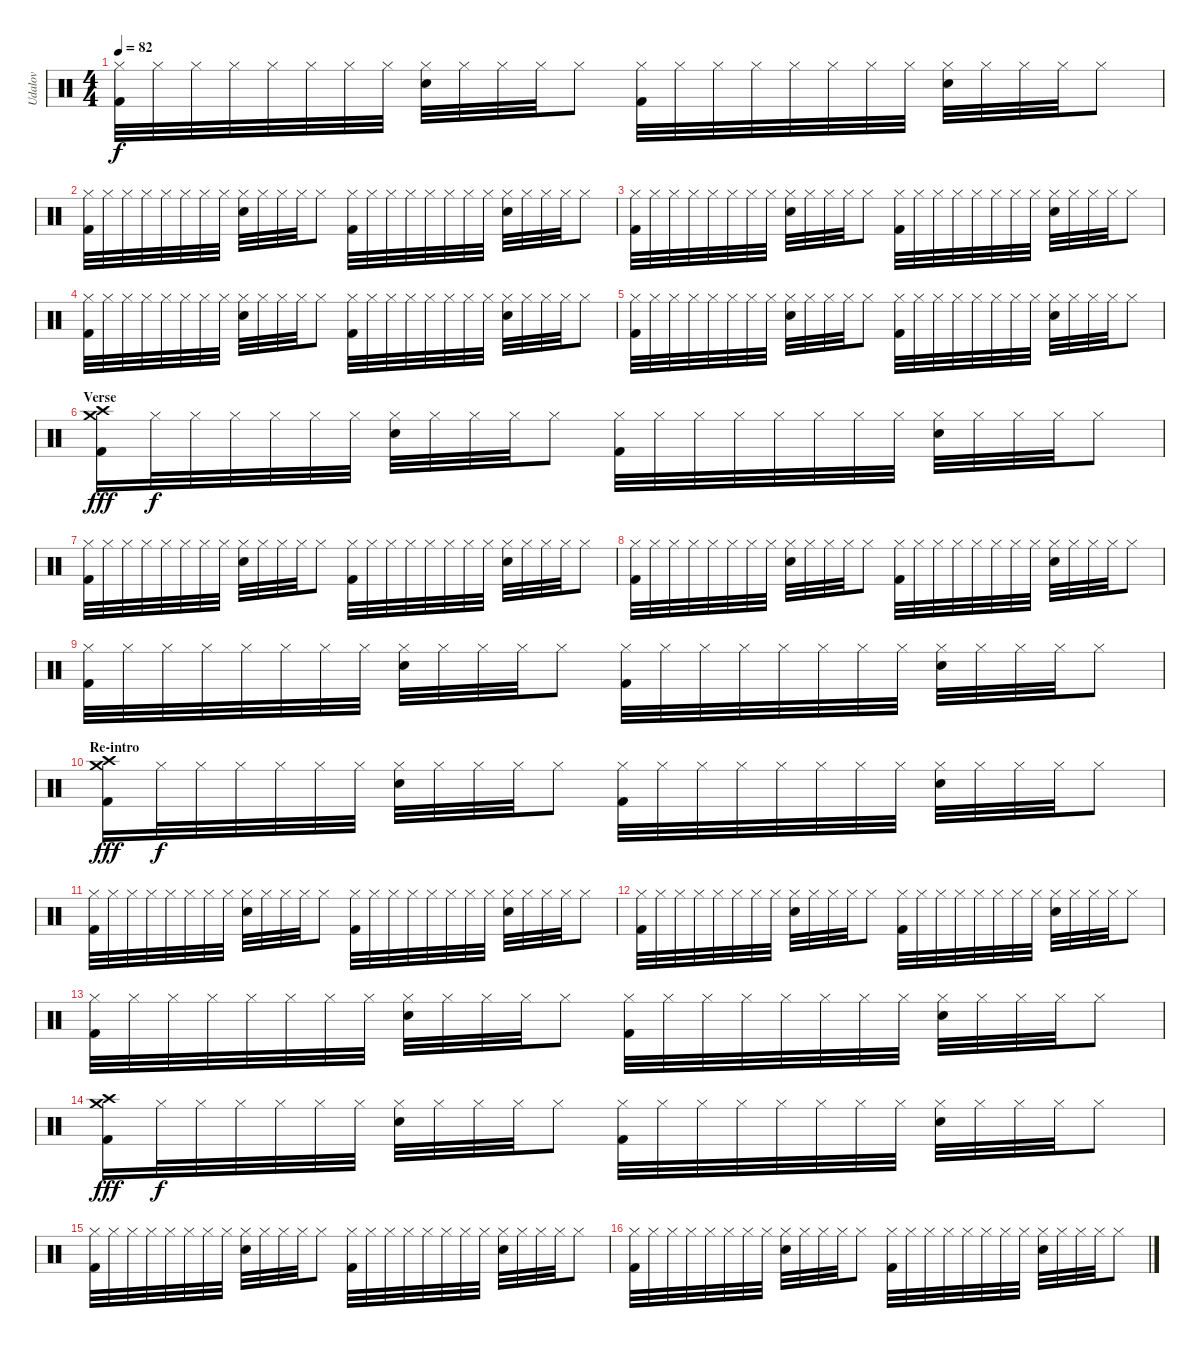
\track ("Udalov" "Udalov") {instrument percussion}
\staff {score}
\articulation defaults
\ts (4 4)
\tempo 82
\clef neutral
\ks c
("Hi-Hat (closed)" "Kick (hit) 2").32{dy f} "Hi-Hat (closed)".32 "Hi-Hat (closed)".32 "Hi-Hat (closed)".32 "Hi-Hat (closed)".32 "Hi-Hat (closed)".32 "Hi-Hat (closed)".32 "Hi-Hat (closed)".32 ("Hi-Hat (closed)" "Snare (hit) 2").32 "Hi-Hat (closed)".32 "Hi-Hat (closed)".32 "Hi-Hat (closed)".32 "Hi-Hat (closed)".8 ("Hi-Hat (closed)" "Kick (hit) 2").32 "Hi-Hat (closed)".32 "Hi-Hat (closed)".32 "Hi-Hat (closed)".32 "Hi-Hat (closed)".32 "Hi-Hat (closed)".32 "Hi-Hat (closed)".32 "Hi-Hat (closed)".32 ("Hi-Hat (closed)" "Snare (hit) 2").32 "Hi-Hat (closed)".32 "Hi-Hat (closed)".32 "Hi-Hat (closed)".32 "Hi-Hat (closed)".8 |
("Hi-Hat (closed)" "Kick (hit) 2").32 "Hi-Hat (closed)".32 "Hi-Hat (closed)".32 "Hi-Hat (closed)".32 "Hi-Hat (closed)".32 "Hi-Hat (closed)".32 "Hi-Hat (closed)".32 "Hi-Hat (closed)".32 ("Hi-Hat (closed)" "Snare (hit) 2").32 "Hi-Hat (closed)".32 "Hi-Hat (closed)".32 "Hi-Hat (closed)".32 "Hi-Hat (closed)".8 ("Hi-Hat (closed)" "Kick (hit) 2").32 "Hi-Hat (closed)".32 "Hi-Hat (closed)".32 "Hi-Hat (closed)".32 "Hi-Hat (closed)".32 "Hi-Hat (closed)".32 "Hi-Hat (closed)".32 "Hi-Hat (closed)".32 ("Hi-Hat (closed)" "Snare (hit) 2").32 "Hi-Hat (closed)".32 "Hi-Hat (closed)".32 "Hi-Hat (closed)".32 "Hi-Hat (closed)".8 |
("Hi-Hat (closed)" "Kick (hit) 2").32 "Hi-Hat (closed)".32 "Hi-Hat (closed)".32 "Hi-Hat (closed)".32 "Hi-Hat (closed)".32 "Hi-Hat (closed)".32 "Hi-Hat (closed)".32 "Hi-Hat (closed)".32 ("Hi-Hat (closed)" "Snare (hit) 2").32 "Hi-Hat (closed)".32 "Hi-Hat (closed)".32 "Hi-Hat (closed)".32 "Hi-Hat (closed)".8 ("Hi-Hat (closed)" "Kick (hit) 2").32 "Hi-Hat (closed)".32 "Hi-Hat (closed)".32 "Hi-Hat (closed)".32 "Hi-Hat (closed)".32 "Hi-Hat (closed)".32 "Hi-Hat (closed)".32 "Hi-Hat (closed)".32 ("Hi-Hat (closed)" "Snare (hit) 2").32 "Hi-Hat (closed)".32 "Hi-Hat (closed)".32 "Hi-Hat (closed)".32 "Hi-Hat (closed)".8 |
("Hi-Hat (closed)" "Kick (hit) 2").32 "Hi-Hat (closed)".32 "Hi-Hat (closed)".32 "Hi-Hat (closed)".32 "Hi-Hat (closed)".32 "Hi-Hat (closed)".32 "Hi-Hat (closed)".32 "Hi-Hat (closed)".32 ("Hi-Hat (closed)" "Snare (hit) 2").32 "Hi-Hat (closed)".32 "Hi-Hat (closed)".32 "Hi-Hat (closed)".32 "Hi-Hat (closed)".8 ("Hi-Hat (closed)" "Kick (hit) 2").32 "Hi-Hat (closed)".32 "Hi-Hat (closed)".32 "Hi-Hat (closed)".32 "Hi-Hat (closed)".32 "Hi-Hat (closed)".32 "Hi-Hat (closed)".32 "Hi-Hat (closed)".32 ("Hi-Hat (closed)" "Snare (hit) 2").32 "Hi-Hat (closed)".32 "Hi-Hat (closed)".32 "Hi-Hat (closed)".32 "Hi-Hat (closed)".8 |
("Hi-Hat (closed)" "Kick (hit) 2").32 "Hi-Hat (closed)".32 "Hi-Hat (closed)".32 "Hi-Hat (closed)".32 "Hi-Hat (closed)".32 "Hi-Hat (closed)".32 "Hi-Hat (closed)".32 "Hi-Hat (closed)".32 ("Hi-Hat (closed)" "Snare (hit) 2").32 "Hi-Hat (closed)".32 "Hi-Hat (closed)".32 "Hi-Hat (closed)".32 "Hi-Hat (closed)".8 ("Hi-Hat (closed)" "Kick (hit) 2").32 "Hi-Hat (closed)".32 "Hi-Hat (closed)".32 "Hi-Hat (closed)".32 "Hi-Hat (closed)".32 "Hi-Hat (closed)".32 "Hi-Hat (closed)".32 "Hi-Hat (closed)".32 ("Hi-Hat (closed)" "Snare (hit) 2").32 "Hi-Hat (closed)".32 "Hi-Hat (closed)".32 "Hi-Hat (closed)".32 "Hi-Hat (closed)".8 |
\section ("" "Verse")
("Crash high (hit)" "Crash medium (hit)" "Kick (hit) 2").16{dy fff volume 16} "Hi-Hat (closed)".32{dy f} "Hi-Hat (closed)".32 "Hi-Hat (closed)".32 "Hi-Hat (closed)".32 "Hi-Hat (closed)".32 "Hi-Hat (closed)".32 ("Hi-Hat (closed)" "Snare (hit) 2").32 "Hi-Hat (closed)".32 "Hi-Hat (closed)".32 "Hi-Hat (closed)".32 "Hi-Hat (closed)".8 ("Hi-Hat (closed)" "Kick (hit) 2").32 "Hi-Hat (closed)".32 "Hi-Hat (closed)".32 "Hi-Hat (closed)".32 "Hi-Hat (closed)".32 "Hi-Hat (closed)".32 "Hi-Hat (closed)".32 "Hi-Hat (closed)".32 ("Hi-Hat (closed)" "Snare (hit) 2").32 "Hi-Hat (closed)".32 "Hi-Hat (closed)".32 "Hi-Hat (closed)".32 "Hi-Hat (closed)".8 |
("Hi-Hat (closed)" "Kick (hit) 2").32 "Hi-Hat (closed)".32 "Hi-Hat (closed)".32 "Hi-Hat (closed)".32 "Hi-Hat (closed)".32 "Hi-Hat (closed)".32 "Hi-Hat (closed)".32 "Hi-Hat (closed)".32 ("Hi-Hat (closed)" "Snare (hit) 2").32 "Hi-Hat (closed)".32 "Hi-Hat (closed)".32 "Hi-Hat (closed)".32 "Hi-Hat (closed)".8 ("Hi-Hat (closed)" "Kick (hit) 2").32 "Hi-Hat (closed)".32 "Hi-Hat (closed)".32 "Hi-Hat (closed)".32 "Hi-Hat (closed)".32 "Hi-Hat (closed)".32 "Hi-Hat (closed)".32 "Hi-Hat (closed)".32 ("Hi-Hat (closed)" "Snare (hit) 2").32 "Hi-Hat (closed)".32 "Hi-Hat (closed)".32 "Hi-Hat (closed)".32 "Hi-Hat (closed)".8 |
("Hi-Hat (closed)" "Kick (hit) 2").32 "Hi-Hat (closed)".32 "Hi-Hat (closed)".32 "Hi-Hat (closed)".32 "Hi-Hat (closed)".32 "Hi-Hat (closed)".32 "Hi-Hat (closed)".32 "Hi-Hat (closed)".32 ("Hi-Hat (closed)" "Snare (hit) 2").32 "Hi-Hat (closed)".32 "Hi-Hat (closed)".32 "Hi-Hat (closed)".32 "Hi-Hat (closed)".8 ("Hi-Hat (closed)" "Kick (hit) 2").32 "Hi-Hat (closed)".32 "Hi-Hat (closed)".32 "Hi-Hat (closed)".32 "Hi-Hat (closed)".32 "Hi-Hat (closed)".32 "Hi-Hat (closed)".32 "Hi-Hat (closed)".32 ("Hi-Hat (closed)" "Snare (hit) 2").32 "Hi-Hat (closed)".32 "Hi-Hat (closed)".32 "Hi-Hat (closed)".32 "Hi-Hat (closed)".8 |
("Hi-Hat (closed)" "Kick (hit) 2").32 "Hi-Hat (closed)".32 "Hi-Hat (closed)".32 "Hi-Hat (closed)".32 "Hi-Hat (closed)".32 "Hi-Hat (closed)".32 "Hi-Hat (closed)".32 "Hi-Hat (closed)".32 ("Hi-Hat (closed)" "Snare (hit) 2").32 "Hi-Hat (closed)".32 "Hi-Hat (closed)".32 "Hi-Hat (closed)".32 "Hi-Hat (closed)".8 ("Hi-Hat (closed)" "Kick (hit) 2").32 "Hi-Hat (closed)".32 "Hi-Hat (closed)".32 "Hi-Hat (closed)".32 "Hi-Hat (closed)".32 "Hi-Hat (closed)".32 "Hi-Hat (closed)".32 "Hi-Hat (closed)".32 ("Hi-Hat (closed)" "Snare (hit) 2").32 "Hi-Hat (closed)".32 "Hi-Hat (closed)".32 "Hi-Hat (closed)".32 "Hi-Hat (closed)".8 |
\section ("" "Re-intro")
("Crash high (hit)" "Crash medium (hit)" "Kick (hit) 2").16{dy fff} "Hi-Hat (closed)".32{dy f} "Hi-Hat (closed)".32 "Hi-Hat (closed)".32 "Hi-Hat (closed)".32 "Hi-Hat (closed)".32 "Hi-Hat (closed)".32 ("Hi-Hat (closed)" "Snare (hit) 2").32 "Hi-Hat (closed)".32 "Hi-Hat (closed)".32 "Hi-Hat (closed)".32 "Hi-Hat (closed)".8 ("Hi-Hat (closed)" "Kick (hit) 2").32 "Hi-Hat (closed)".32 "Hi-Hat (closed)".32 "Hi-Hat (closed)".32 "Hi-Hat (closed)".32 "Hi-Hat (closed)".32 "Hi-Hat (closed)".32 "Hi-Hat (closed)".32 ("Hi-Hat (closed)" "Snare (hit) 2").32 "Hi-Hat (closed)".32 "Hi-Hat (closed)".32 "Hi-Hat (closed)".32 "Hi-Hat (closed)".8 |
("Hi-Hat (closed)" "Kick (hit) 2").32 "Hi-Hat (closed)".32 "Hi-Hat (closed)".32 "Hi-Hat (closed)".32 "Hi-Hat (closed)".32 "Hi-Hat (closed)".32 "Hi-Hat (closed)".32 "Hi-Hat (closed)".32 ("Hi-Hat (closed)" "Snare (hit) 2").32 "Hi-Hat (closed)".32 "Hi-Hat (closed)".32 "Hi-Hat (closed)".32 "Hi-Hat (closed)".8 ("Hi-Hat (closed)" "Kick (hit) 2").32 "Hi-Hat (closed)".32 "Hi-Hat (closed)".32 "Hi-Hat (closed)".32 "Hi-Hat (closed)".32 "Hi-Hat (closed)".32 "Hi-Hat (closed)".32 "Hi-Hat (closed)".32 ("Hi-Hat (closed)" "Snare (hit) 2").32 "Hi-Hat (closed)".32 "Hi-Hat (closed)".32 "Hi-Hat (closed)".32 "Hi-Hat (closed)".8 |
("Hi-Hat (closed)" "Kick (hit) 2").32 "Hi-Hat (closed)".32 "Hi-Hat (closed)".32 "Hi-Hat (closed)".32 "Hi-Hat (closed)".32 "Hi-Hat (closed)".32 "Hi-Hat (closed)".32 "Hi-Hat (closed)".32 ("Hi-Hat (closed)" "Snare (hit) 2").32 "Hi-Hat (closed)".32 "Hi-Hat (closed)".32 "Hi-Hat (closed)".32 "Hi-Hat (closed)".8 ("Hi-Hat (closed)" "Kick (hit) 2").32 "Hi-Hat (closed)".32 "Hi-Hat (closed)".32 "Hi-Hat (closed)".32 "Hi-Hat (closed)".32 "Hi-Hat (closed)".32 "Hi-Hat (closed)".32 "Hi-Hat (closed)".32 ("Hi-Hat (closed)" "Snare (hit) 2").32 "Hi-Hat (closed)".32 "Hi-Hat (closed)".32 "Hi-Hat (closed)".32 "Hi-Hat (closed)".8 |
("Hi-Hat (closed)" "Kick (hit) 2").32 "Hi-Hat (closed)".32 "Hi-Hat (closed)".32 "Hi-Hat (closed)".32 "Hi-Hat (closed)".32 "Hi-Hat (closed)".32 "Hi-Hat (closed)".32 "Hi-Hat (closed)".32 ("Hi-Hat (closed)" "Snare (hit) 2").32 "Hi-Hat (closed)".32 "Hi-Hat (closed)".32 "Hi-Hat (closed)".32 "Hi-Hat (closed)".8 ("Hi-Hat (closed)" "Kick (hit) 2").32 "Hi-Hat (closed)".32 "Hi-Hat (closed)".32 "Hi-Hat (closed)".32 "Hi-Hat (closed)".32 "Hi-Hat (closed)".32 "Hi-Hat (closed)".32 "Hi-Hat (closed)".32 ("Hi-Hat (closed)" "Snare (hit) 2").32 "Hi-Hat (closed)".32 "Hi-Hat (closed)".32 "Hi-Hat (closed)".32 "Hi-Hat (closed)".8 |
("Crash high (hit)" "Crash medium (hit)" "Kick (hit) 2").16{dy fff} "Hi-Hat (closed)".32{dy f} "Hi-Hat (closed)".32 "Hi-Hat (closed)".32 "Hi-Hat (closed)".32 "Hi-Hat (closed)".32 "Hi-Hat (closed)".32 ("Hi-Hat (closed)" "Snare (hit) 2").32 "Hi-Hat (closed)".32 "Hi-Hat (closed)".32 "Hi-Hat (closed)".32 "Hi-Hat (closed)".8 ("Hi-Hat (closed)" "Kick (hit) 2").32 "Hi-Hat (closed)".32 "Hi-Hat (closed)".32 "Hi-Hat (closed)".32 "Hi-Hat (closed)".32 "Hi-Hat (closed)".32 "Hi-Hat (closed)".32 "Hi-Hat (closed)".32 ("Hi-Hat (closed)" "Snare (hit) 2").32 "Hi-Hat (closed)".32 "Hi-Hat (closed)".32 "Hi-Hat (closed)".32 "Hi-Hat (closed)".8 |
("Hi-Hat (closed)" "Kick (hit) 2").32 "Hi-Hat (closed)".32 "Hi-Hat (closed)".32 "Hi-Hat (closed)".32 "Hi-Hat (closed)".32 "Hi-Hat (closed)".32 "Hi-Hat (closed)".32 "Hi-Hat (closed)".32 ("Hi-Hat (closed)" "Snare (hit) 2").32 "Hi-Hat (closed)".32 "Hi-Hat (closed)".32 "Hi-Hat (closed)".32 "Hi-Hat (closed)".8 ("Hi-Hat (closed)" "Kick (hit) 2").32 "Hi-Hat (closed)".32 "Hi-Hat (closed)".32 "Hi-Hat (closed)".32 "Hi-Hat (closed)".32 "Hi-Hat (closed)".32 "Hi-Hat (closed)".32 "Hi-Hat (closed)".32 ("Hi-Hat (closed)" "Snare (hit) 2").32 "Hi-Hat (closed)".32 "Hi-Hat (closed)".32 "Hi-Hat (closed)".32 "Hi-Hat (closed)".8 |
("Hi-Hat (closed)" "Kick (hit) 2").32 "Hi-Hat (closed)".32 "Hi-Hat (closed)".32 "Hi-Hat (closed)".32 "Hi-Hat (closed)".32 "Hi-Hat (closed)".32 "Hi-Hat (closed)".32 "Hi-Hat (closed)".32 ("Hi-Hat (closed)" "Snare (hit) 2").32 "Hi-Hat (closed)".32 "Hi-Hat (closed)".32 "Hi-Hat (closed)".32 "Hi-Hat (closed)".8 ("Hi-Hat (closed)" "Kick (hit) 2").32 "Hi-Hat (closed)".32 "Hi-Hat (closed)".32 "Hi-Hat (closed)".32 "Hi-Hat (closed)".32 "Hi-Hat (closed)".32 "Hi-Hat (closed)".32 "Hi-Hat (closed)".32 ("Hi-Hat (closed)" "Snare (hit) 2").32 "Hi-Hat (closed)".32 "Hi-Hat (closed)".32 "Hi-Hat (closed)".32 "Hi-Hat (closed)".8
